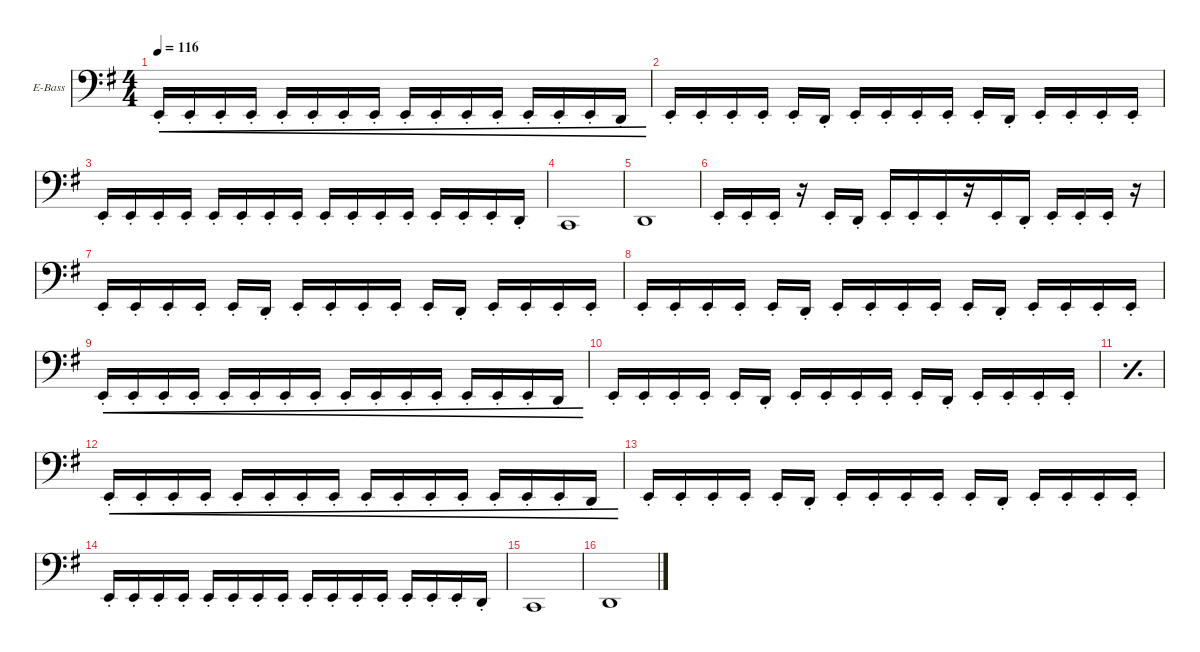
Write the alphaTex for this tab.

\defaultSystemsLayout 4
\hideDynamics
\bracketExtendMode groupsimilarinstruments
\multiBarRest
\firstSystemTrackNameOrientation horizontal
\otherSystemsTrackNameOrientation horizontal
\track ("Bass 2" "E-Bass") {multiBarRest instrument electricbasspick}
\staff {score}
\tuning (C3 G2 D2 A1 E1 B0)
\ts (4 4)
\tempo 116
\clef f4
\ks g
0.5{st}.16{cre dy mp} 0.5{st}.16{cre} 0.5{st}.16{cre} 0.5{st}.16{cre} 0.5{st}.16{cre} 0.5{st}.16{cre} 0.5{st}.16{cre} 0.5{st}.16{cre} 0.5{st}.16{cre} 0.5{st}.16{cre} 0.5{st}.16{cre} 0.5{st}.16{cre} 0.5{st}.16{cre} 0.5{st}.16{cre} 0.5{st}.16{cre} 3.6{st}.16{cre} |
0.5{st}.16 0.5{st}.16 0.5{st}.16 0.5{st}.16 0.5{st}.16 3.6{st}.16{beam split} 0.5{st}.16 0.5{st}.16{beam merge} 0.5{st}.16 0.5{st}.16{beam split} 0.5{st}.16 3.6{st}.16 0.5{st}.16 0.5{st}.16 0.5{st}.16 0.5{st}.16 |
0.5{st}.16 0.5{st}.16 0.5{st}.16 0.5{st}.16 0.5{st}.16 0.5{st}.16 0.5{st}.16 0.5{st}.16 0.5{st}.16 0.5{st}.16 0.5{st}.16 0.5{st}.16 0.5{st}.16 0.5{st}.16 0.5{st}.16 3.6{st}.16 |
1.6.1 |
3.6.1 |
0.5{st}.16 0.5{st}.16 0.5{st}.16 r.16 0.5{st}.16 3.6{st}.16{beam split} 0.5{st}.16 0.5{st}.16{beam merge} 0.5{st}.16 r.16{beam split} 0.5{st}.16 3.6{st}.16 0.5{st}.16 0.5{st}.16 0.5{st}.16 r.16 |
0.5{st}.16 0.5{st}.16 0.5{st}.16 0.5{st}.16 0.5{st}.16 3.6{st}.16{beam split} 0.5{st}.16 0.5{st}.16{beam merge} 0.5{st}.16 0.5{st}.16{beam split} 0.5{st}.16 3.6{st}.16 0.5{st}.16 0.5{st}.16 0.5{st}.16 0.5{st}.16 |
0.5{st}.16 0.5{st}.16 0.5{st}.16 0.5{st}.16 0.5{st}.16 3.6{st}.16{beam split} 0.5{st}.16 0.5{st}.16{beam merge} 0.5{st}.16 0.5{st}.16{beam split} 0.5{st}.16 3.6{st}.16 0.5{st}.16 0.5{st}.16 0.5{st}.16 0.5{st}.16 |
0.5{st}.16{cre} 0.5{st}.16{cre} 0.5{st}.16{cre} 0.5{st}.16{cre} 0.5{st}.16{cre} 0.5{st}.16{cre} 0.5{st}.16{cre} 0.5{st}.16{cre} 0.5{st}.16{cre} 0.5{st}.16{cre} 0.5{st}.16{cre} 0.5{st}.16{cre} 0.5{st}.16{cre} 0.5{st}.16{cre} 0.5{st}.16{cre} 3.6{st}.16{cre} |
0.5{st}.16 0.5{st}.16 0.5{st}.16 0.5{st}.16 0.5{st}.16 3.6{st}.16{beam split} 0.5{st}.16 0.5{st}.16{beam merge} 0.5{st}.16 0.5{st}.16{beam split} 0.5{st}.16 3.6{st}.16 0.5{st}.16 0.5{st}.16 0.5{st}.16 0.5{st}.16 |
\simile simple
|
\simile none
0.5{st}.16{cre} 0.5{st}.16{cre} 0.5{st}.16{cre} 0.5{st}.16{cre} 0.5{st}.16{cre} 0.5{st}.16{cre} 0.5{st}.16{cre} 0.5{st}.16{cre} 0.5{st}.16{cre} 0.5{st}.16{cre} 0.5{st}.16{cre} 0.5{st}.16{cre} 0.5{st}.16{cre} 0.5{st}.16{cre} 0.5{st}.16{cre} 3.6{st}.16{cre} |
0.5{st}.16 0.5{st}.16 0.5{st}.16 0.5{st}.16 0.5{st}.16 3.6{st}.16{beam split} 0.5{st}.16 0.5{st}.16{beam merge} 0.5{st}.16 0.5{st}.16{beam split} 0.5{st}.16 3.6{st}.16 0.5{st}.16 0.5{st}.16 0.5{st}.16 0.5{st}.16 |
0.5{st}.16 0.5{st}.16 0.5{st}.16 0.5{st}.16 0.5{st}.16 0.5{st}.16 0.5{st}.16 0.5{st}.16 0.5{st}.16 0.5{st}.16 0.5{st}.16 0.5{st}.16 0.5{st}.16 0.5{st}.16 0.5{st}.16 3.6{st}.16 |
1.6.1 |
3.6.1
